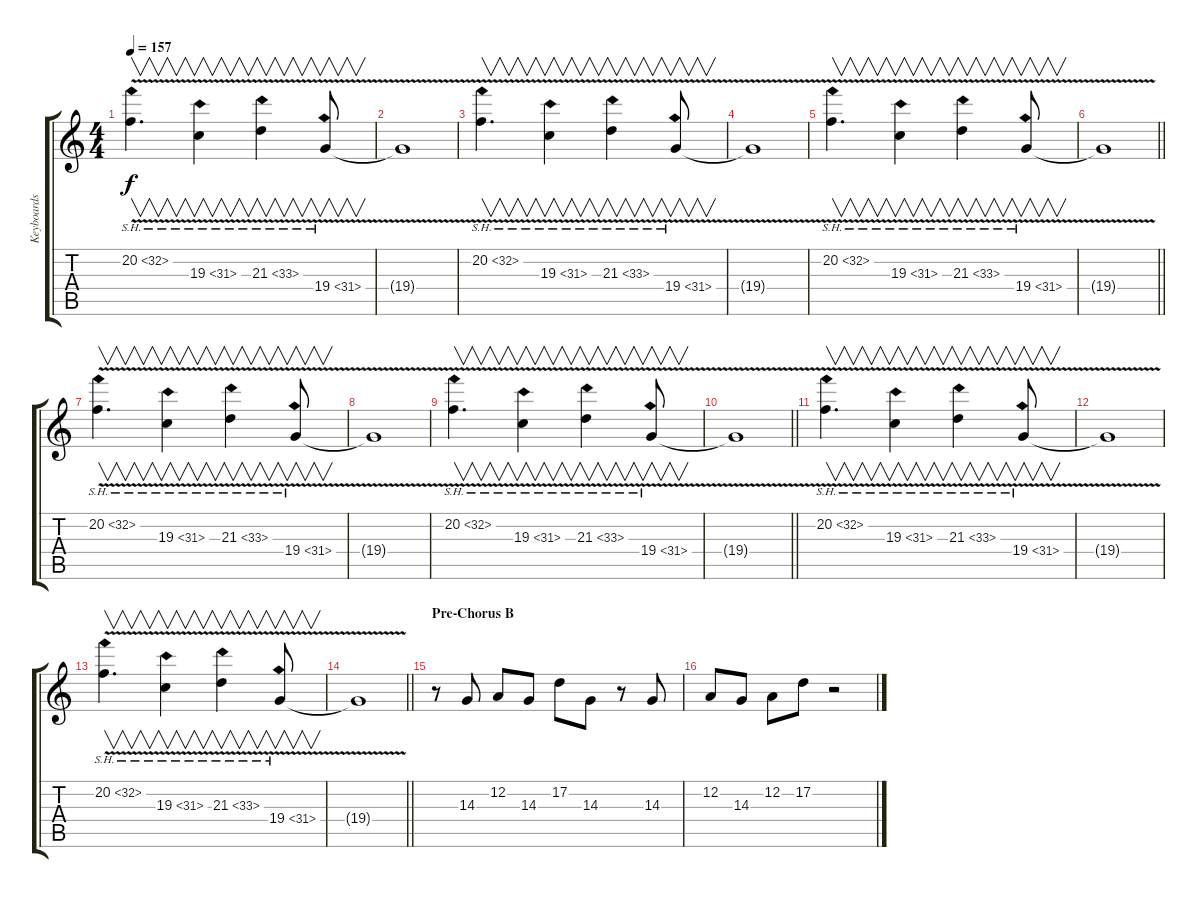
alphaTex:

\track ("Keyboards I" "Keyboards ") {instrument pad1newage}
\staff {score tabs}
\tuning (D4 A3 F3 C3 G2 D2) {hide}
\ts (4 4)
\tempo 157
\clef g2
\ks c
20.2{sh 12 v}.4{v d dy f} 19.3{sh 12 v}.4{v} 21.3{sh 12 v}.4{v} 19.4{sh 12 v}.8{v} |
19.4{t}.1 |
20.2{sh 12 v}.4{v d} 19.3{sh 12 v}.4{v} 21.3{sh 12 v}.4{v} 19.4{sh 12 v}.8{v} |
19.4{t}.1 |
20.2{sh 12 v}.4{v d} 19.3{sh 12 v}.4{v} 21.3{sh 12 v}.4{v} 19.4{sh 12 v}.8{v} |
\barLineRight lightlight
19.4{t}.1 |
\section ("" "")
20.2{sh 12 v}.4{v d} 19.3{sh 12 v}.4{v} 21.3{sh 12 v}.4{v} 19.4{sh 12 v}.8{v} |
19.4{t}.1 |
20.2{sh 12 v}.4{v d} 19.3{sh 12 v}.4{v} 21.3{sh 12 v}.4{v} 19.4{sh 12 v}.8{v} |
\barLineRight lightlight
19.4{t}.1 |
20.2{sh 12 v}.4{v d} 19.3{sh 12 v}.4{v} 21.3{sh 12 v}.4{v} 19.4{sh 12 v}.8{v} |
19.4{t}.1 |
20.2{sh 12 v}.4{v d} 19.3{sh 12 v}.4{v} 21.3{sh 12 v}.4{v} 19.4{sh 12 v}.8{v} |
\barLineRight lightlight
19.4{t}.1 |
\section ("" "Pre-Chorus B")
r.8{volume 9 balance 8 instrument pad1newage} 14.3.8 12.2.8 14.3.8 17.2.8 14.3.8 r.8 14.3.8 |
12.2.8 14.3.8 12.2.8 17.2.8 r.2
